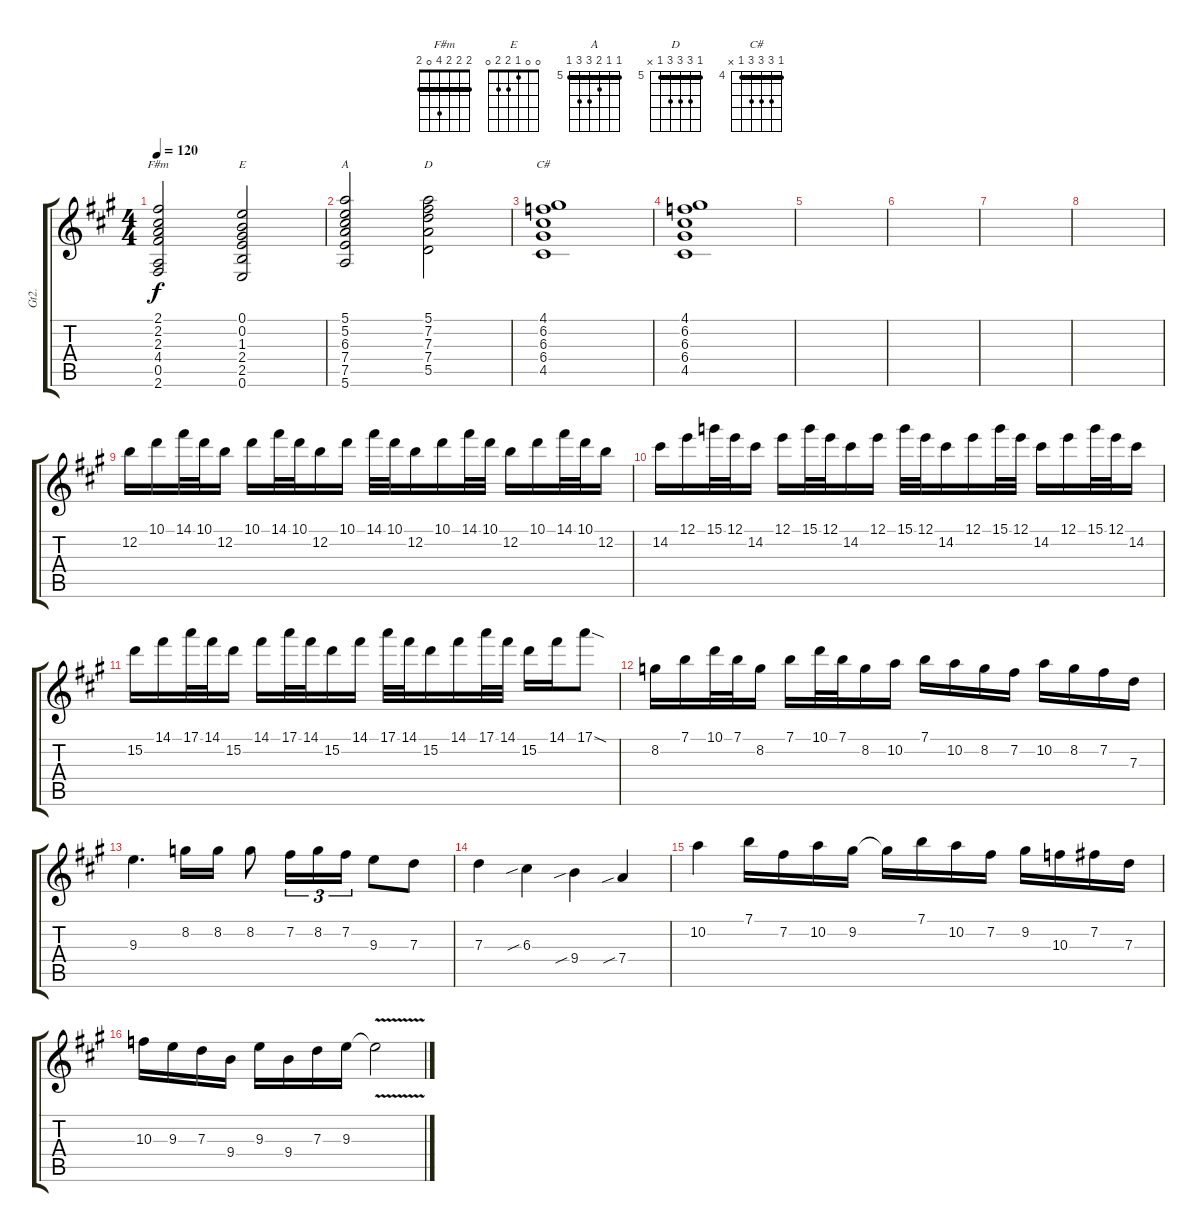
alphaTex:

\track ("Gt2." "Gt2.") {instrument acousticguitarsteel}
\staff {score tabs}
\tuning (E4 B3 G3 D3 A2 E2) {hide}
\chord ("F#m" 2 2 2 4 0 2) {barre 2}
\chord ("E" 0 0 1 2 2 0)
\chord ("A" 5 5 6 7 7 5) {firstfret 5 barre 5}
\chord ("D" 5 7 7 7 5 x) {firstfret 5 barre 5}
\chord ("C#" 4 6 6 6 4 x) {firstfret 4 barre 4}
\ts (4 4)
\tempo 120
\clef g2
\ks a
(2.1 2.2 2.3 4.4 0.5 2.6).2{ch "F#m" dy f} (0.1 0.2 1.3 2.4 2.5 0.6).2{ch "E"} |
(5.1 5.2 6.3 7.4 7.5 5.6).2{ch "A"} (5.1 7.2 7.3 7.4 5.5).2{ch "D"} |
(4.1 6.2 6.3 6.4 4.5).1{ch "C#"} |
(4.1 6.2 6.3 6.4 4.5).1 |
|
|
|
|
12.2.16{volume 16 balance 8 instrument distortionguitar} 10.1.16 14.1.32 10.1.32 12.2.16 10.1.16 14.1.32 10.1.32 12.2.16 10.1.16 14.1.32 10.1.32 12.2.16{txt ""} 10.1.16 14.1.32 10.1.32 12.2.16 10.1.16 14.1.32 10.1.32 12.2.16 |
14.2.16 12.1.16 15.1.32 12.1.32 14.2.16 12.1.16 15.1.32 12.1.32 14.2.16 12.1.16 15.1.32 12.1.32 14.2.16 12.1.16 15.1.32 12.1.32 14.2.16 12.1.16 15.1.32 12.1.32 14.2.16 |
15.2.16 14.1.16 17.1.32 14.1.32 15.2.16 14.1.16 17.1.32 14.1.32 15.2.16 14.1.16 17.1.32 14.1.32 15.2.16 14.1.16 17.1.32 14.1.32 15.2.16 14.1.16 17.1{sod}.8 |
8.2.16 7.1.16 10.1.32 7.1.32 8.2.16 7.1.16 10.1.32 7.1.32 8.2.16 10.2.16 7.1.16 10.2.16 8.2.16 7.2.16 10.2.16 8.2.16 7.2.16 7.3.16 |
9.3.4{d} 8.2.16 8.2.16 8.2.8 7.2.16{tu (3 2)} 8.2.16{tu (3 2)} 7.2.16{tu (3 2)} 9.3.8 7.3.8 |
7.3.4 6.3{sib}.4 9.4{sib}.4 7.4{sib}.4 |
10.2.4 7.1.16 7.2.16 10.2.16 9.2.16 9.2{t}.16 7.1.16 10.2.16 7.2.16 9.2.16 10.3.16 7.2.16 7.3.16 |
10.3.16 9.3.16 7.3.16 9.4.16 9.3.16 9.4.16 7.3.16 9.3.16 9.3{v t}.2
